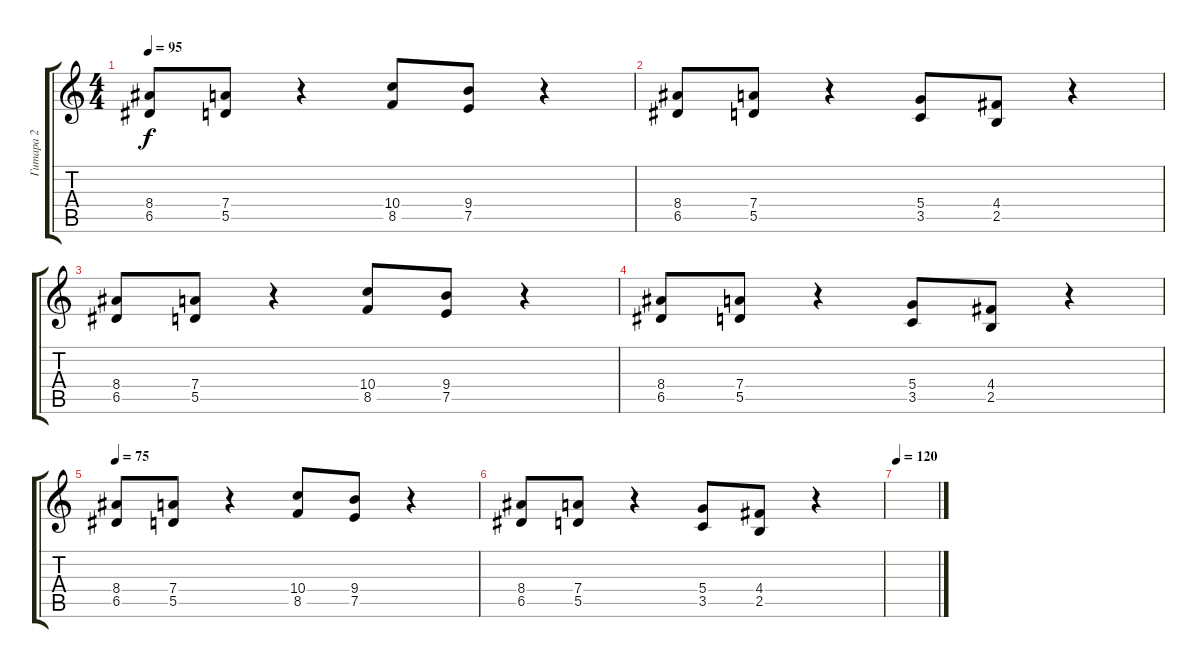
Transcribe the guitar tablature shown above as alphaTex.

\track ("Гитара 2" "Гитара 2") {instrument electricguitarclean}
\staff {score tabs}
\tuning (E4 B3 G3 D3 A2 E2) {hide}
\ts (4 4)
\tempo 95
\clef g2
\ks c
(8.4 6.5).8{dy f} (7.4 5.5).8 r.4 (10.4 8.5).8 (9.4 7.5).8 r.4 |
(8.4 6.5).8 (7.4 5.5).8 r.4 (5.4 3.5).8 (4.4 2.5).8 r.4 |
(8.4 6.5).8 (7.4 5.5).8 r.4 (10.4 8.5).8 (9.4 7.5).8 r.4 |
(8.4 6.5).8 (7.4 5.5).8 r.4 (5.4 3.5).8 (4.4 2.5).8 r.4 |
\tempo 75
(8.4 6.5).8 (7.4 5.5).8 r.4 (10.4 8.5).8 (9.4 7.5).8 r.4 |
(8.4 6.5).8 (7.4 5.5).8 r.4 (5.4 3.5).8 (4.4 2.5).8 r.4 |
\tempo 120
